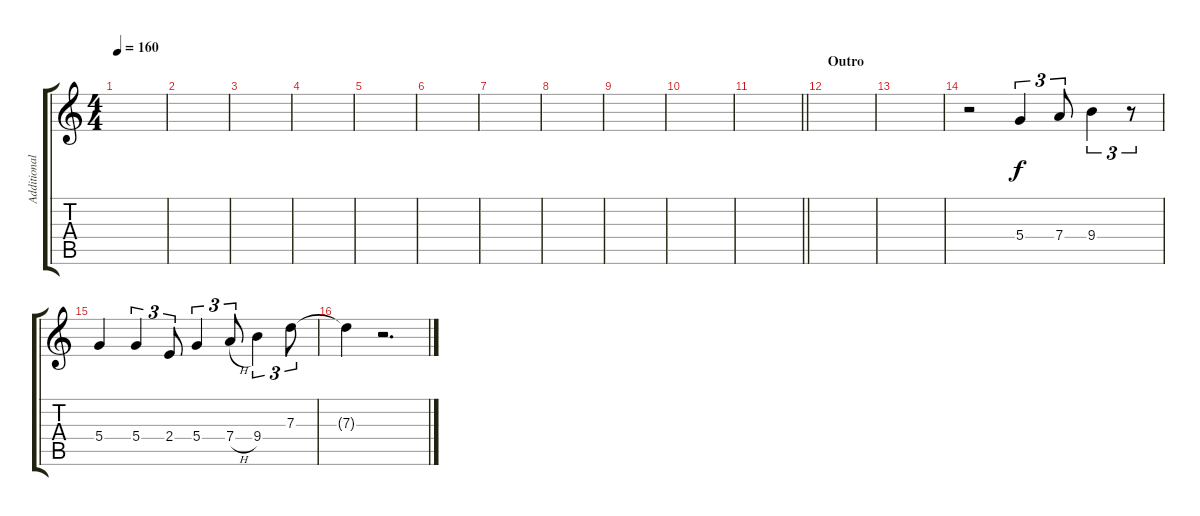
\track ("Additional Guitar 3" "Additional") {instrument acousticguitarsteel}
\staff {score tabs}
\tuning (E4 B3 G3 D3 A2 E2) {hide}
\ts (4 4)
\tempo 160
\clef g2
\ks c
|
|
|
|
|
|
|
|
|
|
\barLineRight lightlight
|
\section ("" "Outro")
|
|
r.2 5.4.4{tu (3 2)} 7.4.8{tu (3 2)} 9.4.4{tu (3 2)} r.8{tu (3 2)} |
5.4.4 5.4.4{tu (3 2)} 2.4.8{tu (3 2)} 5.4.4{tu (3 2)} 7.4{h}.8{tu (3 2)} 9.4.4{tu (3 2)} 7.3.8{tu (3 2)} |
7.3{t}.4 r.2{d}
